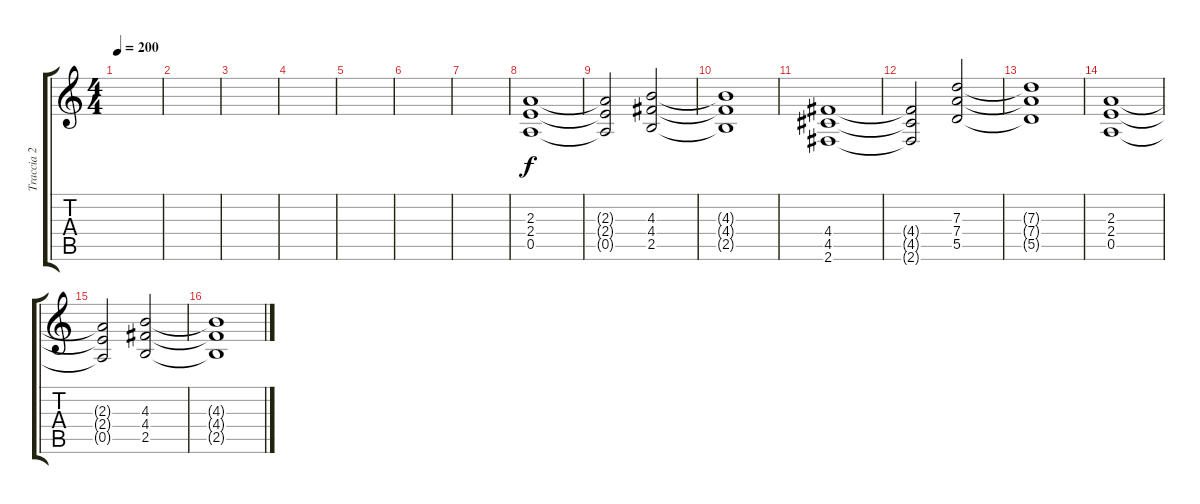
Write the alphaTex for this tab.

\track ("Traccia 2" "Traccia 2") {instrument distortionguitar}
\staff {score tabs}
\tuning (E4 B3 G3 D3 A2 E2) {hide}
\ts (4 4)
\tempo 200
\clef g2
\ks c
|
|
|
|
|
|
|
(2.3 2.4 0.5).1 |
(2.3{t} 2.4{t} 0.5{t}).2 (4.3 4.4 2.5).2 |
(4.3{t} 4.4{t} 2.5{t}).1 |
(4.4 4.5 2.6).1 |
(4.4{t} 4.5{t} 2.6{t}).2 (7.3 7.4 5.5).2 |
(7.3{t} 7.4{t} 5.5{t}).1 |
(2.3 2.4 0.5).1 |
(2.3{t} 2.4{t} 0.5{t}).2 (4.3 4.4 2.5).2 |
(4.3{t} 4.4{t} 2.5{t}).1
